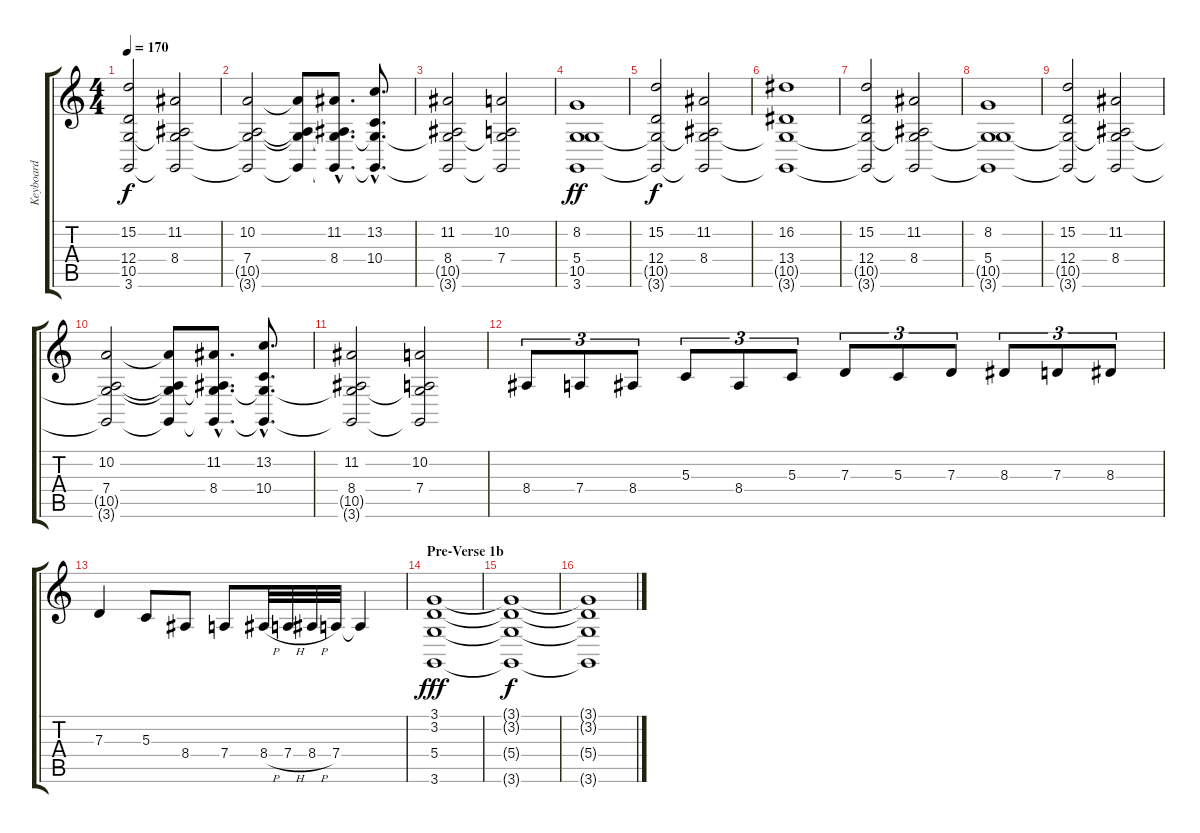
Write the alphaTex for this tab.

\track ("Keyboard" "Keyboard") {instrument drawbarorgan}
\staff {score tabs}
\tuning (E4 B3 G3 D3 A2 E2) {hide}
\ts (4 4)
\tempo 170
\clef g2
\ks c
(15.2 12.4 10.5{t} 3.6{t}).2{dy f} (11.2 8.4 10.5{t} 3.6{t}).2 |
(10.2 7.4 10.5{t} 3.6{t}).2 (10.2{t} 7.4{t} 10.5{t} 3.6{t}).8 (11.2{hac} 8.4{hac} 10.5{hac t} 3.6{hac t}).8{d} (13.2{hac} 10.4{hac} 10.5{hac t} 3.6{hac t}).8{d} |
(11.2 8.4 10.5{t} 3.6{t}).2 (10.2 7.4 10.5{t} 3.6{t}).2 |
(8.2 5.4 10.5 3.6).1{dy ff} |
(15.2 12.4 10.5{t} 3.6{t}).2{dy f} (11.2 8.4 10.5{t} 3.6{t}).2 |
(16.2 13.4 10.5{t} 3.6{t}).1 |
(15.2 12.4 10.5{t} 3.6{t}).2 (11.2 8.4 10.5{t} 3.6{t}).2 |
(8.2 5.4 10.5{t} 3.6{t}).1 |
(15.2 12.4 10.5{t} 3.6{t}).2 (11.2 8.4 10.5{t} 3.6{t}).2 |
(10.2 7.4 10.5{t} 3.6{t}).2 (10.2{t} 7.4{t} 10.5{t} 3.6{t}).8 (11.2{hac} 8.4{hac} 10.5{hac t} 3.6{hac t}).8{d} (13.2{hac} 10.4{hac} 10.5{hac t} 3.6{hac t}).8{d} |
(11.2 8.4 10.5{t} 3.6{t}).2 (10.2 7.4 10.5{t} 3.6{t}).2 |
8.4.8{tu (3 2) volume 14} 7.4.8{tu (3 2)} 8.4.8{tu (3 2)} 5.3.8{tu (3 2)} 8.4.8{tu (3 2)} 5.3.8{tu (3 2)} 7.3.8{tu (3 2)} 5.3.8{tu (3 2)} 7.3.8{tu (3 2)} 8.3.8{tu (3 2)} 7.3.8{tu (3 2)} 8.3.8{tu (3 2)} |
7.3.4{instrument distortionguitar} 5.3.8 8.4.8 7.4.8 8.4{h}.32 7.4{h}.32 8.4{h}.32 7.4.32 7.4{t}.4 |
\section ("" "Pre-Verse 1b")
(3.1 3.2 5.4 3.6).1{dy fff volume 11 instrument drawbarorgan} |
(3.1{t} 3.2{t} 5.4{t} 3.6{t}).1{dy f} |
(3.1{t} 3.2{t} 5.4{t} 3.6{t}).1
